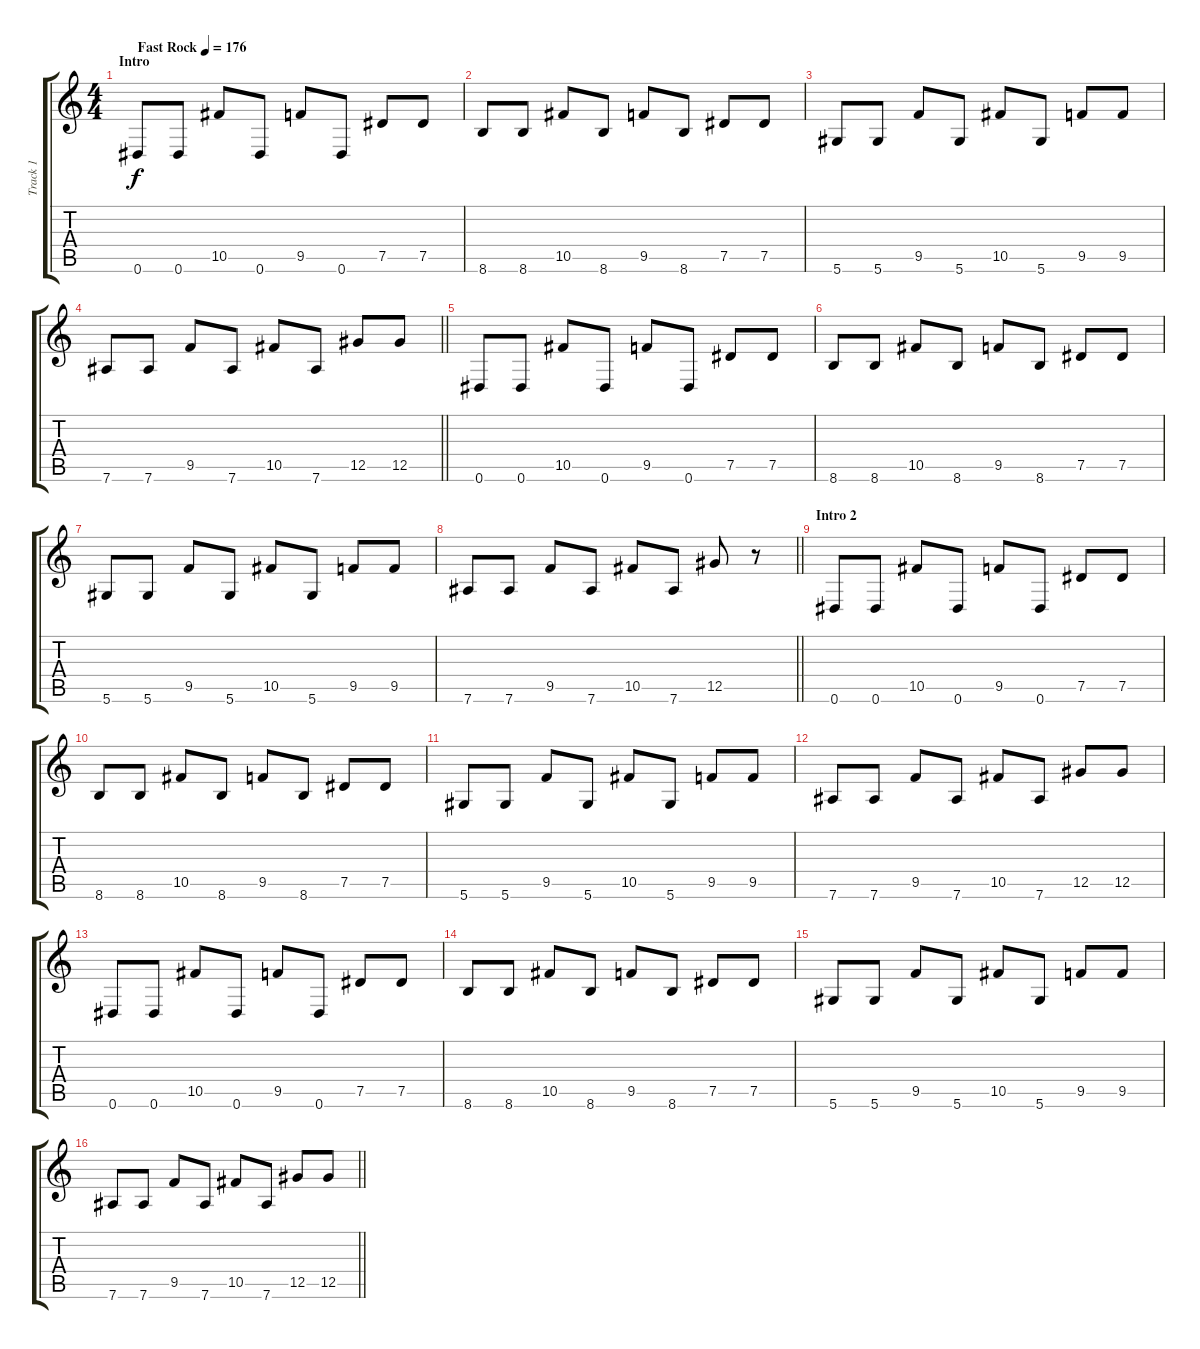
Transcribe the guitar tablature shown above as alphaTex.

\track ("Track 1" "Track 1") {instrument distortionguitar}
\staff {score tabs}
\tuning (Eb4 Bb3 Gb3 Db3 Ab2 Eb2) {hide}
\ts (4 4)
\section ("" "Intro")
\tempo (176 "Fast Rock")
\clef g2
\ks c
0.6.8{dy f instrument distortionguitar} 0.6.8 10.5.8 0.6.8 9.5.8 0.6.8 7.5.8 7.5.8 |
8.6.8 8.6.8 10.5.8 8.6.8 9.5.8 8.6.8 7.5.8 7.5.8 |
5.6.8 5.6.8 9.5.8 5.6.8 10.5.8 5.6.8 9.5.8 9.5.8 |
\barLineRight lightlight
7.6.8 7.6.8 9.5.8 7.6.8 10.5.8 7.6.8 12.5.8 12.5.8 |
0.6.8 0.6.8 10.5.8 0.6.8 9.5.8 0.6.8 7.5.8 7.5.8 |
8.6.8 8.6.8 10.5.8 8.6.8 9.5.8 8.6.8 7.5.8 7.5.8 |
5.6.8 5.6.8 9.5.8 5.6.8 10.5.8 5.6.8 9.5.8 9.5.8 |
\barLineRight lightlight
7.6.8 7.6.8 9.5.8 7.6.8 10.5.8 7.6.8 12.5.8 r.8 |
\section ("" "Intro 2")
0.6.8 0.6.8 10.5.8 0.6.8 9.5.8 0.6.8 7.5.8 7.5.8 |
8.6.8 8.6.8 10.5.8 8.6.8 9.5.8 8.6.8 7.5.8 7.5.8 |
5.6.8 5.6.8 9.5.8 5.6.8 10.5.8 5.6.8 9.5.8 9.5.8 |
7.6.8 7.6.8 9.5.8 7.6.8 10.5.8 7.6.8 12.5.8 12.5.8 |
0.6.8 0.6.8 10.5.8 0.6.8 9.5.8 0.6.8 7.5.8 7.5.8 |
8.6.8 8.6.8 10.5.8 8.6.8 9.5.8 8.6.8 7.5.8 7.5.8 |
5.6.8 5.6.8 9.5.8 5.6.8 10.5.8 5.6.8 9.5.8 9.5.8 |
\barLineRight lightlight
7.6.8 7.6.8 9.5.8 7.6.8 10.5.8 7.6.8 12.5.8 12.5.8
